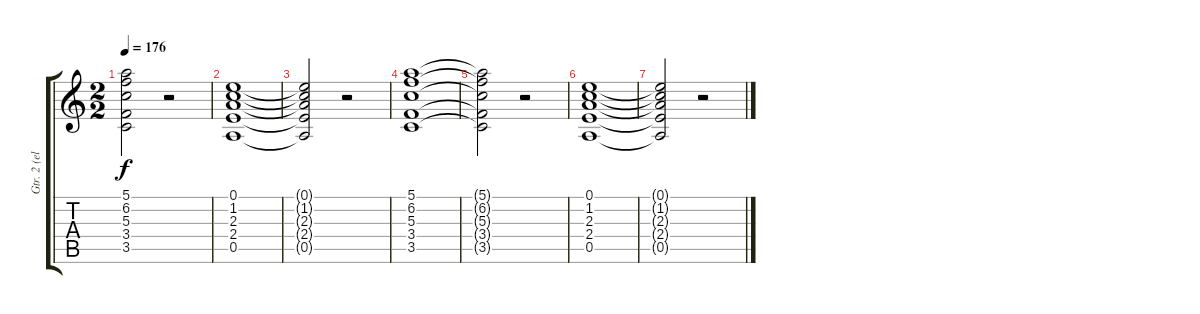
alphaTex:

\track ("Gtr. 2 (elec)" "Gtr. 2 (el") {instrument overdrivenguitar}
\staff {score tabs}
\tuning (E4 B3 G3 D3 A2 E2) {hide}
\ts (2 2)
\tempo 176
\clef g2
\ks c
(5.1{t} 6.2{t} 5.3{t} 3.4{t} 3.5{t}).2{dy f} r.2 |
(0.1 1.2 2.3 2.4 0.5).1 |
(0.1{t} 1.2{t} 2.3{t} 2.4{t} 0.5{t}).2 r.2 |
(5.1 6.2 5.3 3.4 3.5).1 |
(5.1{t} 6.2{t} 5.3{t} 3.4{t} 3.5{t}).2 r.2 |
(0.1 1.2 2.3 2.4 0.5).1 |
(0.1{t} 1.2{t} 2.3{t} 2.4{t} 0.5{t}).2 r.2
